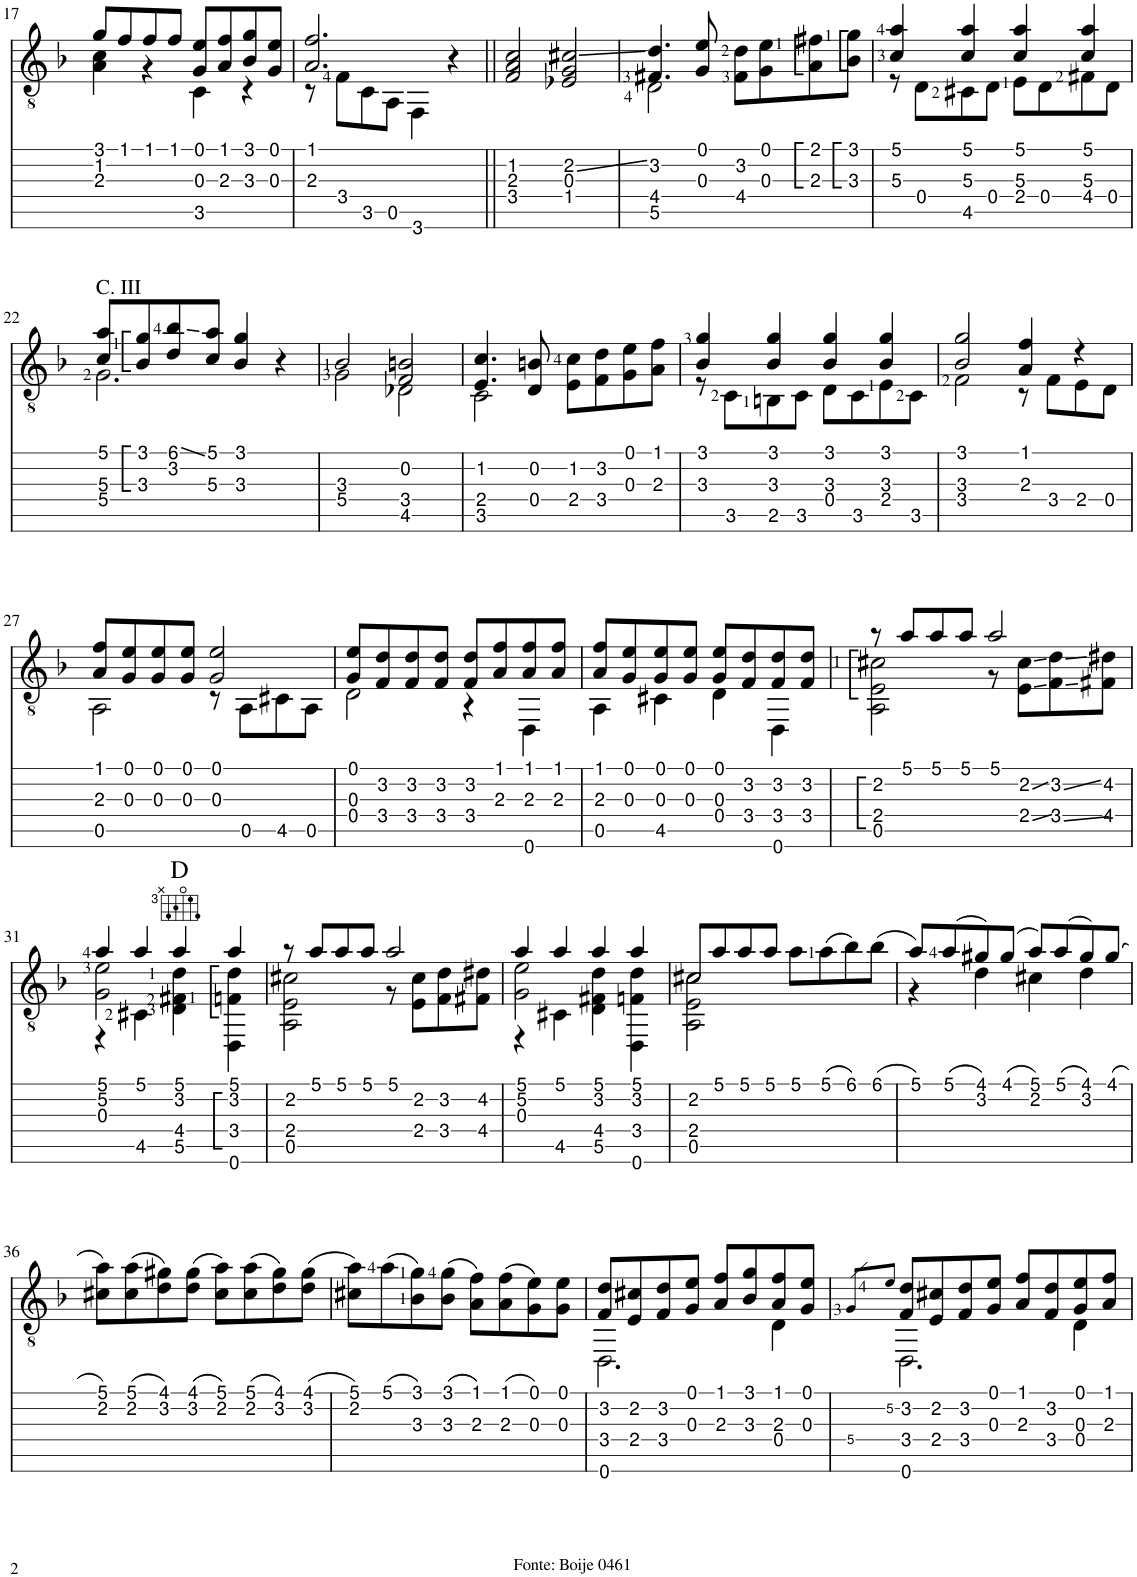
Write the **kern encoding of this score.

**kern	**kern	**harte
*part1	*part1	*part1
*staff2	*staff1	*
*I"Guitar	*	*
*I'Guit.	*	*
!!LO:PB:g=z
*	*clefGv2	*
*k[b-]	*k[b-]	*
*M4/4	*M4/4	*
*met(c)	*met(c)	*
=17	=17	=17
*^	*^	*
8gL	4A 4c	8g/L	4A\ 4c\	.
8fJ	.	8f/	.	.
8fL	4r	8f/	4r	.
8fJ	.	8f/J	.	.
8G\ 8e\L	4C	8G/ 8e/L	4C\	.
8A\ 8f\J	.	8A/ 8f/	.	.
8B-\ 8g\L	4r	8B-/ 8g/	4r	.
8G\ 8e\J	.	8G/ 8e/J	.	.
=18	=18	=18	=18	=18
2.A 2.f	8r	2.A/ 2.f/	8r	.
.	8F	.	8F\L	.
.	8CL	.	8C\	.
.	8AAJ	.	8AA\J	.
.	4FF	.	4FF\	.
4r	4ryy	4r	4ryy	.
*v	*v	*	*	*
*	*v	*v	*
=19||	=19||	=19||
2F 2A 2c	2F/ 2A/ 2c/	.
2E- 2G 2c#	2E-X/ 2G/ 2c#X/	.
=20	=20	=20
*^	*^	*
4.F# 4.d	2D	4.F#X/ 4.d/	2D\	.
8G 8e	.	8G/ 8e/	.	.
8F#\ 8d\L	2ryy	8F#\ 8d\L	2ryy	.
8G\ 8e\J	.	8G\ 8e\	.	.
8A\ 8f#\L	.	8A\ 8f#X\	.	.
8B-\ 8g\J	.	8B-\ 8g\J	.	.
=21	=21	=21	=21	=21
4c 4a	8r	4c/ 4a/	8r	.
.	8D	.	8D\L	.
4c 4a	8C#L	4c/ 4a/	8C#X\	.
.	8DJ	.	8D\J	.
4c 4a	8EL	4c/ 4a/	8E\L	.
.	8DJ	.	8D\	.
4c 4a	8F#L	4c/ 4a/	8F#X\	.
.	8DJ	.	8D\J	.
!!LO:LB:g=z	!!
=22	=22	=22	=22	=22
!	!	!LO:TX:a:t=C. III	!	!
8c\ 8a\L	2.G	8c/ 8a/L	2.G\	.
8B-\ 8g\J	.	8B-/ 8g/	.	.
8d\ 8b-\L	.	8d/ 8b-/	.	.
8c\ 8a\J	.	8c/ 8a/J	.	.
4B- 4g	.	4B-/ 4g/	.	.
4r	4ryy	4r	4ryy	.
=23	=23	=23	=23	=23
2B-	2G	2B-/	2G\	.
2F 2B	2D-	2F/ 2Bn/	2D-X\	.
=24	=24	=24	=24	=24
4.E 4.c	2C	4.E/ 4.c/	2C\	.
8D 8B	.	8D/ 8Bn/	.	.
8E\ 8c\L	2ryy	8E\ 8c\L	2ryy	.
8F\ 8d\J	.	8F\ 8d\	.	.
8G\ 8e\L	.	8G\ 8e\	.	.
8A\ 8f\J	.	8A\ 8f\J	.	.
=25	=25	=25	=25	=25
4B- 4g	8r	4B-/ 4g/	8r	.
.	8C	.	8C\L	.
4B- 4g	8BBL	4B-/ 4g/	8BBn\	.
.	8CJ	.	8C\J	.
4B- 4g	8DL	4B-/ 4g/	8D\L	.
.	8CJ	.	8C\	.
4B- 4g	8EL	4B-/ 4g/	8E\	.
.	8CJ	.	8C\J	.
=26	=26	=26	=26	=26
2B- 2g	2F	2B-/ 2g/	2F\	.
4A 4f	8r	4A/ 4f/	8r	.
.	8F	.	8F\L	.
4r	8EL	4r	8E\	.
.	8DJ	.	8D\J	.
!!LO:LB:g=z	!!
=27	=27	=27	=27	=27
8A\ 8f\L	2AA	8A/ 8f/L	2AA\	.
8G\ 8e\J	.	8G/ 8e/	.	.
8G\ 8e\L	.	8G/ 8e/	.	.
8G\ 8e\J	.	8G/ 8e/J	.	.
2G 2e	8r	2G/ 2e/	8r	.
.	8AA	.	8AA\L	.
.	8C#L	.	8C#X\	.
.	8AAJ	.	8AA\J	.
=28	=28	=28	=28	=28
8G\ 8e\L	2D	8G/ 8e/L	2D\	.
8F\ 8d\J	.	8F/ 8d/	.	.
8F\ 8d\L	.	8F/ 8d/	.	.
8F\ 8d\J	.	8F/ 8d/J	.	.
8F\ 8d\L	4r	8F/ 8d/L	4r	.
8A\ 8f\J	.	8A/ 8f/	.	.
8A\ 8f\L	4DD	8A/ 8f/	4DD\	.
8A\ 8f\J	.	8A/ 8f/J	.	.
=29	=29	=29	=29	=29
8A\ 8f\L	4AA	8A/ 8f/L	4AA\	.
8G\ 8e\J	.	8G/ 8e/	.	.
8G\ 8e\L	4C#	8G/ 8e/	4C#X\	.
8G\ 8e\J	.	8G/ 8e/J	.	.
8G\ 8e\L	4D	8G/ 8e/L	4D\	.
8F\ 8d\J	.	8F/ 8d/	.	.
8F\ 8d\L	4DD	8F/ 8d/	4DD\	.
8F\ 8d\J	.	8F/ 8d/J	.	.
=30	=30	=30	=30	=30
8r	2AA 2E 2c#	8r	2AA\ 2E\ 2c#X\	.
8a	.	8a/L	.	.
8aL	.	8a/	.	.
8aJ	.	8a/J	.	.
2a	8r	2a/	8r	.
.	8E 8c#	.	8E\ 8c#\L	.
.	8F\ 8d\L	.	8F\ 8d\	.
.	8F#\ 8d#\J	.	8F#X\ 8d#X\J	.
!!LO:LB:g=z
=31	=31	=31	=31	=31
*	*^	*	*^	*
4a	2G 2e	4r	4a/	2G\ 2e\	4r	.
4a	.	4C#	4a/	.	4C#X\	.
4a	2ryy	4D 4F# 4d	4a/	2ryy	4D\ 4F#X\ 4d\	D:maj
4a	.	4DD 4F 4d	4a/	.	4DD\ 4Fn\ 4d\	.
*	*v	*v	*	*	*	*
*	*	*	*v	*v	*
=32	=32	=32	=32	=32
8r	2AA 2E 2c#	8r	2AA\ 2E\ 2c#X\	.
8a	.	8a/L	.	.
8aL	.	8a/	.	.
8aJ	.	8a/J	.	.
2a	8r	2a/	8r	.
.	8E 8c#	.	8E\ 8c#\L	.
.	8F\ 8d\L	.	8F\ 8d\	.
.	8F#\ 8d#\J	.	8F#X\ 8d#X\J	.
=33	=33	=33	=33	=33
*	*^	*	*^	*
4a	2G 2e	4r	4a/	2G\ 2e\	4r	.
4a	.	4C#	4a/	.	4C#X\	.
4a	2ryy	4D 4F# 4d	4a/	2ryy	4D\ 4F#X\ 4d\	.
4a	.	4DD 4F 4d	4a/	.	4DD\ 4Fn\ 4d\	.
=34	=34	=34	=34	=34	=34	=34
!	!	!	!LO:N:head=open	!	!	!
8c#L	2E 2c#	2AA	8c#X/L	2E\ 2c#\	2AA\	.
8aJ	.	.	8a/	.	.	.
8aL	.	.	8a/	.	.	.
8aJ	.	.	8a/J	.	.	.
8aL	2ryy	2ryy	8a\L	2ryy	2ryy	.
8aJ	.	.	(8a\	.	.	.
8b-L	.	.	8b-\)	.	.	.
8b-J	.	.	(8b-\J	.	.	.
*	*v	*v	*	*	*	*
*	*	*	*v	*v	*
=35	=35	=35	=35	=35
8aL	4r	8a/L)	4r	.
8aJ	.	(8a/	.	.
8g#L	4d	8g#X/)	4d\	.
8g#J	.	(8g#/J	.	.
8aL	4c#	8a/L)	4c#X\	.
8aJ	.	(8a/	.	.
8g#L	4d	8g#/)	4d\	.
8g#J	.	(8g#/J	.	.
*v	*v	*	*	*
*	*v	*v	*
!!LO:LB:g=z
=36	=36	=36
8c#\ 8a\L	8c#X\ 8a\L)	.
8c#\ 8a\J	(8c#\ 8a\	.
8d\ 8g#\L	8d\ 8g#X\)	.
8d\ 8g#\J	(8d\ 8g#\J	.
8c#\ 8a\L	8c#\ 8a\L)	.
8c#\ 8a\J	(8c#\ 8a\	.
8d\ 8g#\L	8d\ 8g#\)	.
8d\ 8g#\J	(8d\ 8g#\J	.
=37	=37	=37
8c#\ 8a\L	8c#X\ 8a\L)	.
8aJ	(8a\	.
8B-\ 8g\L	8B-\ 8g\)	.
8B-\ 8g\J	(8B-\ 8g\J	.
8A\ 8f\L	8A\ 8f\L)	.
8A\ 8f\J	(8A\ 8f\	.
8G\ 8e\L	8G\ 8e\)	.
8G\ 8e\J	8G\ 8e\J	.
=38	=38	=38
*^	*^	*
8F\ 8d\L	2.DD	8F/ 8d/L	2.DD\	.
8E\ 8c#X\J	.	8E/ 8c#X/	.	.
8F\ 8d\L	.	8F/ 8d/	.	.
8G\ 8e\J	.	8G/ 8e/J	.	.
8A\ 8f\L	.	8A/ 8f/L	.	.
8B-\ 8g\J	.	8B-/ 8g/	.	.
8A\ 8f\L	4D	8A/ 8f/	4D\	.
8G\ 8e\J	.	8G/ 8e/J	.	.
=39	=39	=39	=39	=39
qG	.	8qG/L	.	.
qe	.	8qe/J	.	.
8F\ 8d\L	2.DD	8F/ 8d/L	2.DD\	.
8E\ 8c#X\J	.	8E/ 8c#X/	.	.
8F\ 8d\L	.	8F/ 8d/	.	.
8G\ 8e\J	.	8G/ 8e/J	.	.
8A\ 8f\L	.	8A/ 8f/L	.	.
8F\ 8d\J	.	8F/ 8d/	.	.
8G\ 8e\L	4D	8G/ 8e/	4D\	.
8A\ 8f\J	.	8A/ 8f/J	.	.
*v	*v	*	*	*
*	*v	*v	*
=	=	=
*-	*-	*-
